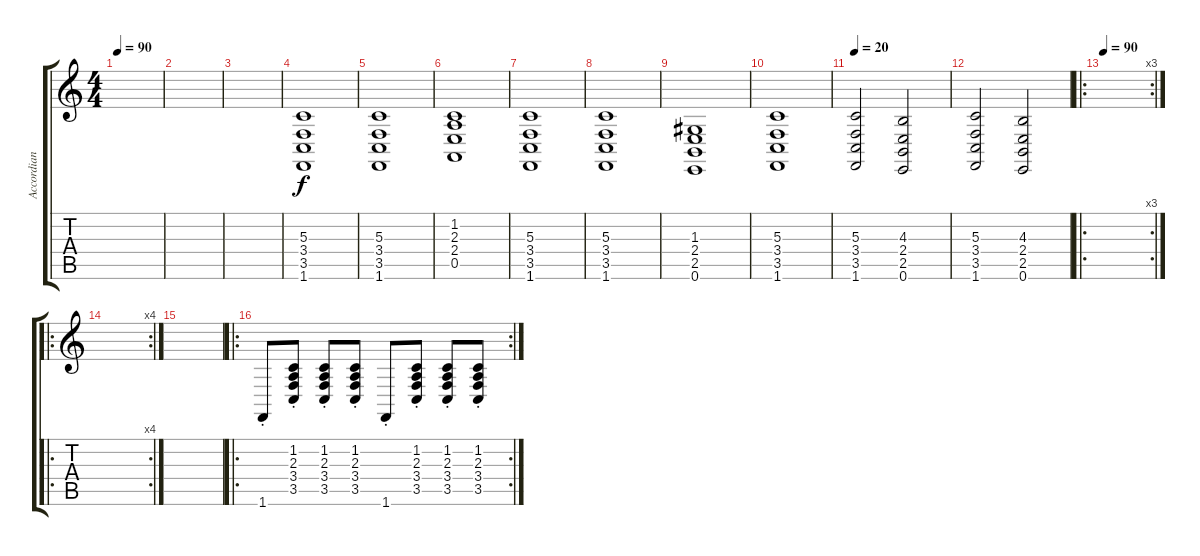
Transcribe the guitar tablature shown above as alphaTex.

\track ("Accordian" "Accordian") {instrument accordion}
\staff {score tabs}
\tuning (E4 B3 G3 D3 A2 E2) {hide}
\ts (4 4)
\tempo 90
\clef g2
\ks c
|
|
|
(5.3 3.4 3.5 1.6).1{volume 13} |
(5.3 3.4 3.5 1.6).1 |
(1.2 2.3 2.4 0.5).1 |
(5.3 3.4 3.5 1.6).1 |
(5.3 3.4 3.5 1.6).1 |
(1.3 2.4 2.5 0.6).1 |
(5.3 3.4 3.5 1.6).1 |
\tempo 20
(5.3 3.4 3.5 1.6).2 (4.3 2.4 2.5 0.6).2 |
(5.3 3.4 3.5 1.6).2 (4.3 2.4 2.5 0.6).2 |
\ro
\rc 3
\tempo 90
|
\ro
\rc 4
|
|
\ro
\rc 2
1.6{st}.8 (1.2{st} 2.3{st} 3.4{st} 3.5{st}).8 (1.2{st} 2.3{st} 3.4{st} 3.5{st}).8 (1.2{st} 2.3{st} 3.4{st} 3.5{st}).8 1.6{st}.8 (1.2{st} 2.3{st} 3.4{st} 3.5{st}).8 (1.2{st} 2.3{st} 3.4{st} 3.5{st}).8 (1.2{st} 2.3{st} 3.4{st} 3.5{st}).8
